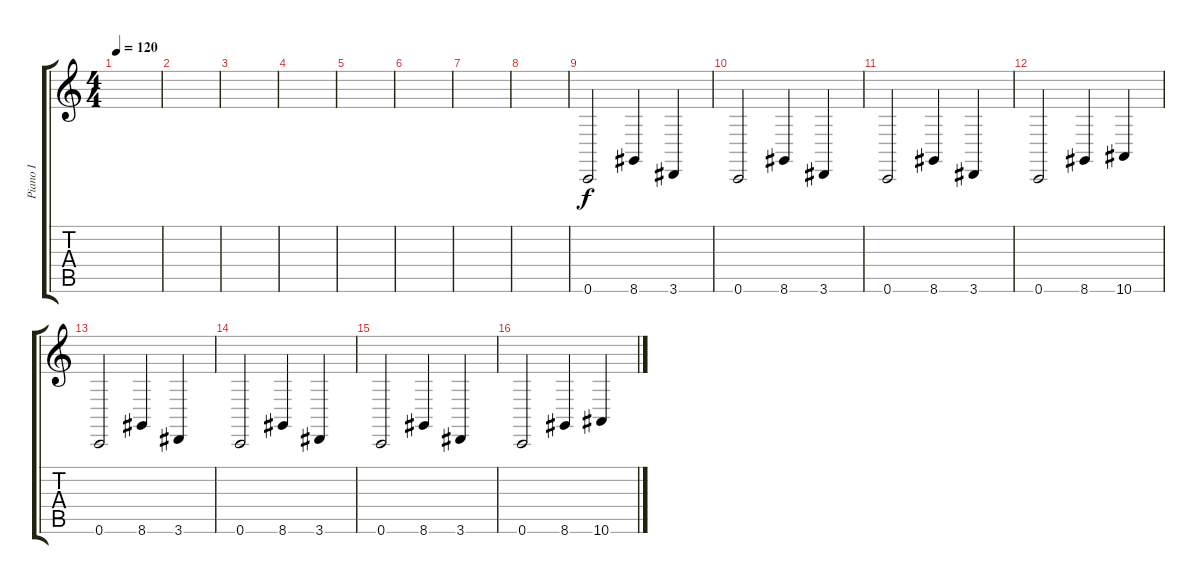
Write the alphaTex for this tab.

\track ("Piano I" "Piano I") {instrument brightacousticpiano}
\staff {score tabs}
\tuning (D4 A3 F3 C3 G2 C2) {hide}
\ts (4 4)
\tempo 120
\clef g2
\ks c
|
|
|
|
|
|
|
|
0.6.2 8.6.4 3.6.4 |
0.6.2 8.6.4 3.6.4 |
0.6.2 8.6.4 3.6.4 |
0.6.2 8.6.4 10.6.4 |
0.6.2 8.6.4 3.6.4 |
0.6.2 8.6.4 3.6.4 |
0.6.2 8.6.4 3.6.4 |
0.6.2 8.6.4 10.6.4
